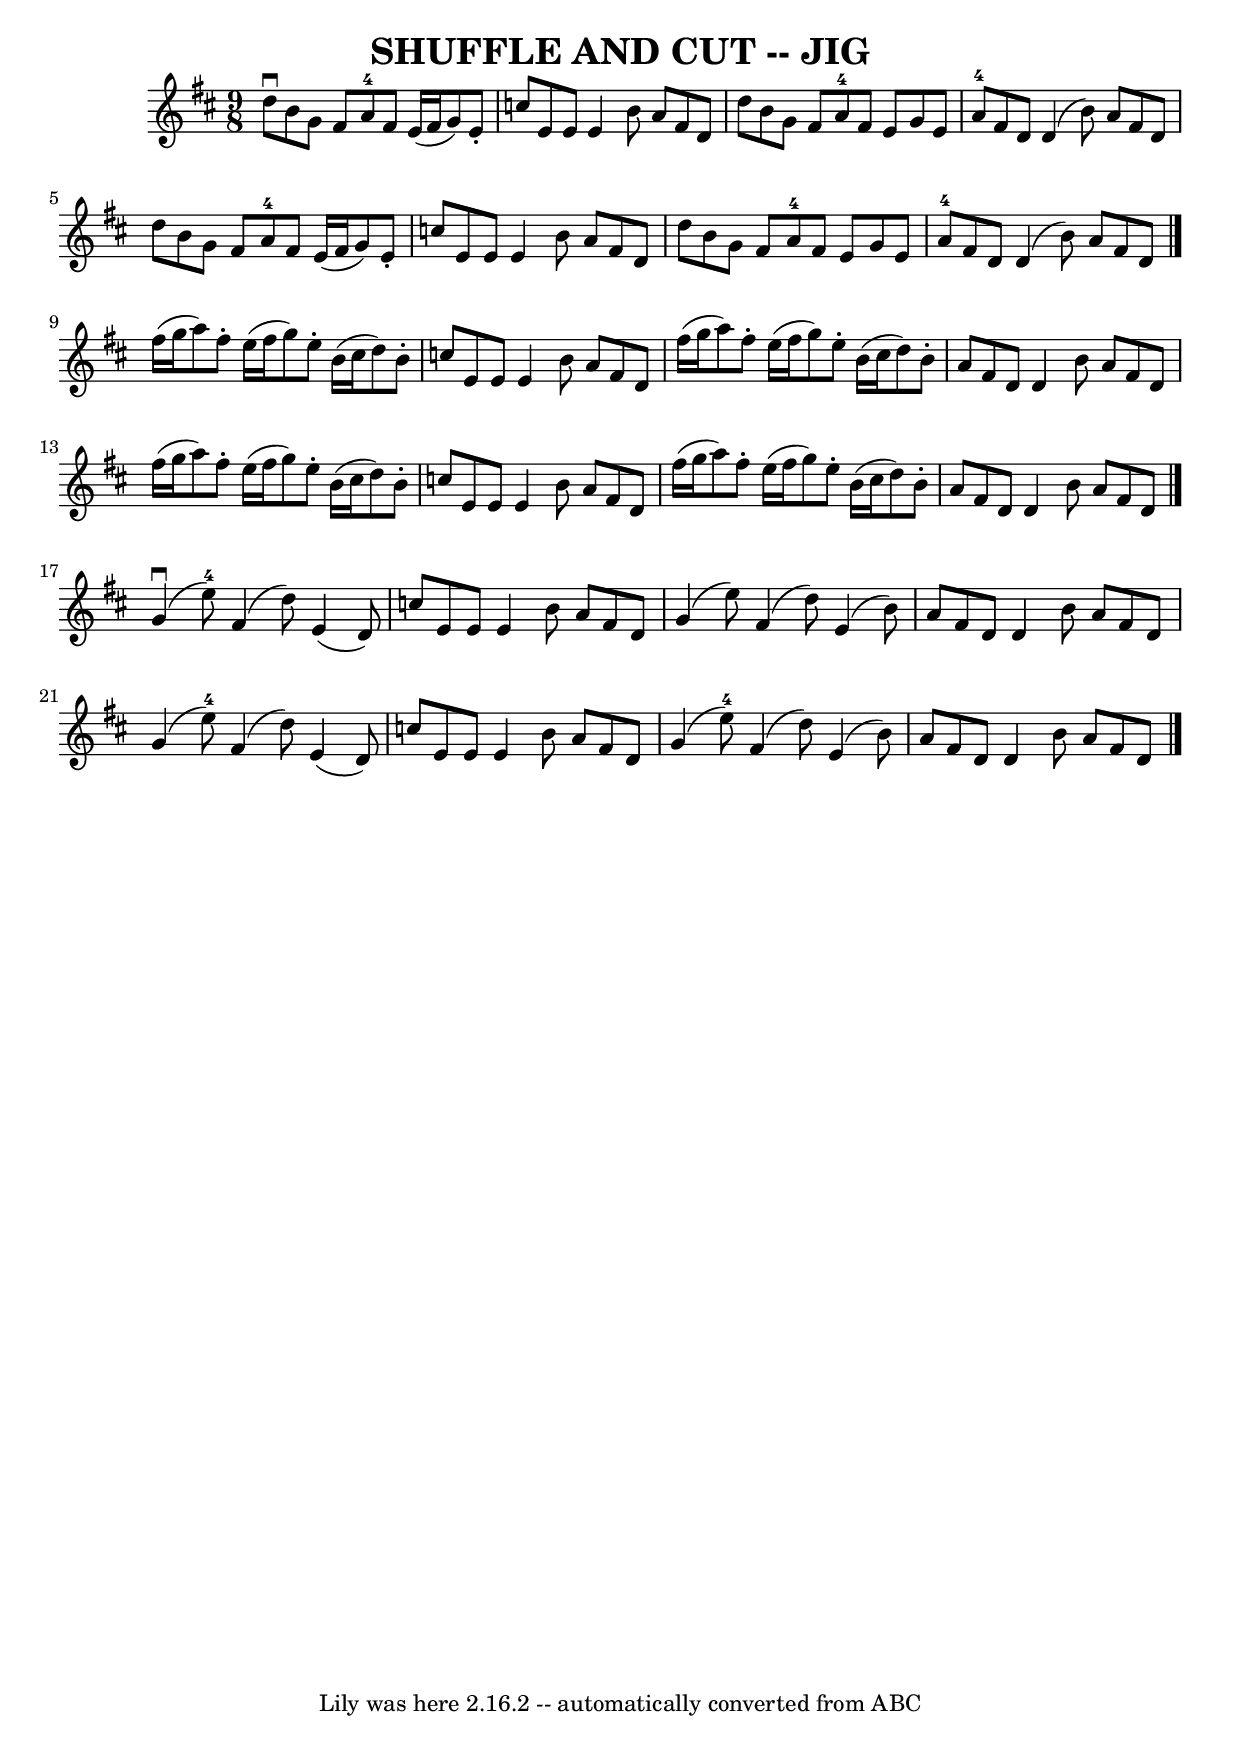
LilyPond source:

\version "2.16.2"
\include "Mammoth.ily"
\header {
  %% book = "Ryan's Mammoth Collection of Fiddle Tunes"
  crossRefNumber = "1"
  footnotes = "\\\\(As Old Irish Dance)"
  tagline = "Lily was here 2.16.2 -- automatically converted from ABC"
  title = "SHUFFLE AND CUT -- JIG"

}
voicedefault =  {


  \time 9/8 
  \key d \major
  d''8^\downbow b'8 g'8 fis'8 a'8-4   
  fis'8 e'16 (fis'16 g'8) e'8-.   |
  c''8 e'8 e'8    
  e'4 b'8 a'8 fis'8 d'8        |
  d''8 b'8 g'8 fis'8 
  a'8-4 fis'8 e'8 g'8 e'8    |
  a'8-4 fis'8    
  d'8 d'4 (b'8) a'8 fis'8 d'8    |
  |
  d''8    
  b'8 g'8 fis'8 a'8-4 fis'8 e'16 (fis'16 g'8) e'8-.  
  |
  c''8 e'8 e'8 e'4 b'8 a'8 fis'8 d'8        
  |
  d''8 b'8 g'8 fis'8 a'8-4 fis'8 e'8 g'8 e'8 
  |
  a'8-4 fis'8 d'8 d'4 (b'8) a'8 fis'8    
  d'8    \bar "|." fis''16 (g''16 a''8) fis''8-. e''16 (
  fis''16 g''8) e''8-. b'16 (cis''16 d''8) b'8-.   
  |
  c''8 e'8 e'8 e'4 b'8 a'8 fis'8 d'8        
  |
  fis''16 (g''16 a''8) fis''8-. e''16 (fis''16    
  g''8) e''8-. b'16 (cis''16 d''8) b'8-.   |
  a'8    
  fis'8 d'8 d'4 b'8 a'8 fis'8 d'8    |
  |
  
  fis''16 (g''16 a''8) fis''8-. e''16 (fis''16 g''8)   
  e''8-. b'16 (cis''16 d''8) b'8-.   |
  c''8 e'8 e'8 
  e'4 b'8 a'8 fis'8 d'8        |
  fis''16 (g''16    
  a''8) fis''8-. e''16 (fis''16 g''8) e''8-. b'16 (
  cis''16 d''8) b'8-.   |
  a'8 fis'8 d'8 d'4 b'8    
  a'8 fis'8 d'8    \bar "|." g'4 (^\downbow e''8-4) fis'4 (
  d''8) e'4 (d'8)   |
  c''8 e'8 e'8 e'4 b'8    
  a'8 fis'8 d'8        |
  g'4 (e''8) fis'4 (d''8)   
  e'4 (b'8)   |
  a'8 fis'8 d'8 d'4 b'8 a'8 fis'8  
  d'8    |
  |
  g'4 (e''8-4) fis'4 (d''8)   
  e'4 (d'8)   |
  c''8 e'8 e'8 e'4 b'8 a'8 fis'8   
  d'8        |
  g'4 (e''8-4) fis'4 (d''8) e'4 (b'8)   |
  a'8 fis'8 d'8 d'4 b'8 a'8 fis'8 d'8    
  \bar "|."   

}

\score{
  <<

    \context Staff="default"
    {
      \voicedefault 
      
    }

  >>
  \layout {
    
  }
  \midi {
  }

}
